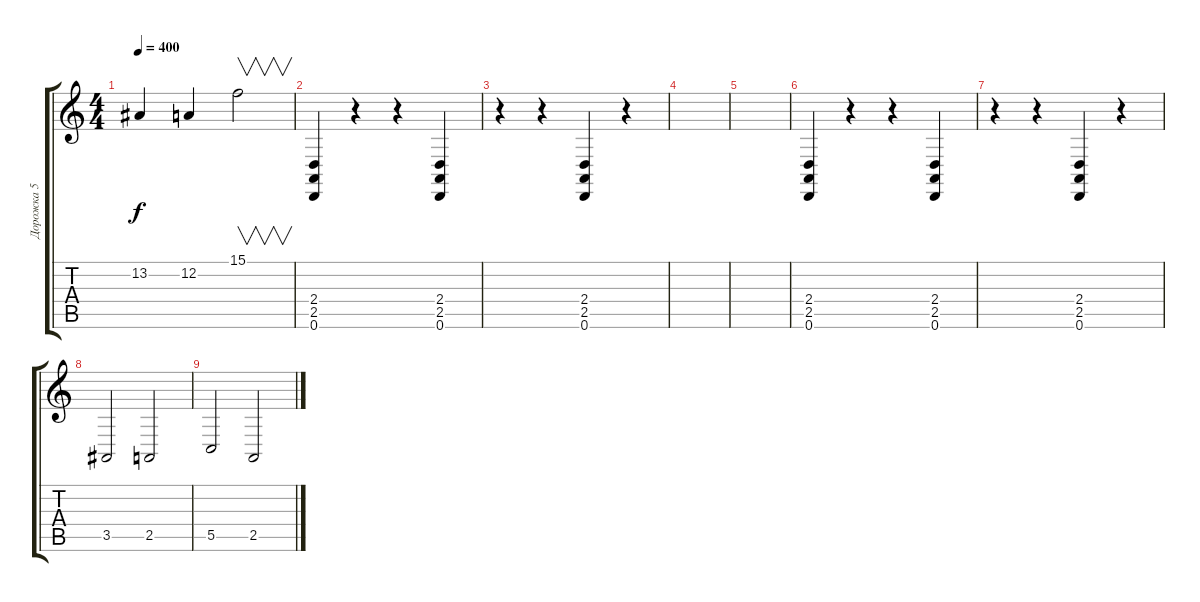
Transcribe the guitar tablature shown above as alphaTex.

\track ("Дорожка 5" "Дорожка 5") {instrument tremolostrings}
\staff {score tabs}
\tuning (D4 A3 F3 C3 G2 D2) {hide}
\ts (4 4)
\tempo 400
\clef g2
\ks c
13.2.4{dy f} 12.2.4 15.1.2{v} |
(2.4 2.5 0.6).4 r.4 r.4 (2.4 2.5 0.6).4 |
r.4 r.4 (2.4 2.5 0.6).4 r.4 |
|
|
(2.4 2.5 0.6).4 r.4 r.4 (2.4 2.5 0.6).4 |
r.4 r.4 (2.4 2.5 0.6).4 r.4 |
3.5.2 2.5.2 |
5.5.2 2.5.2
